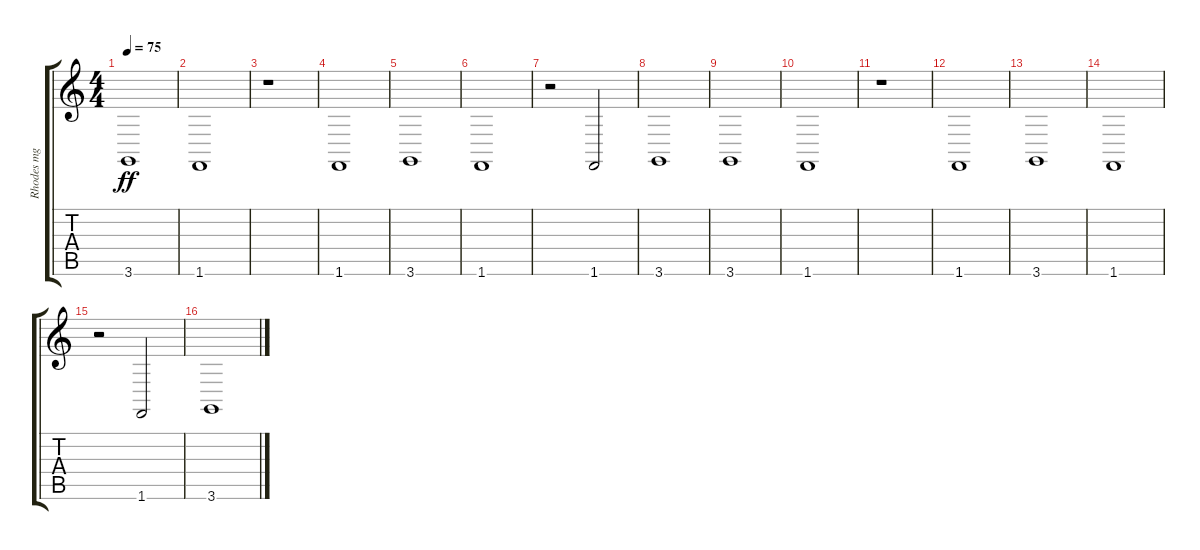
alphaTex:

\track ("Rhodes mg" "Rhodes mg") {instrument acousticgrandpiano}
\staff {score tabs}
\tuning (E4 B3 G3 D3 A2 E2) {hide}
\ts (4 4)
\tempo 75
\clef g2
\ks c
3.6.1{dy ff instrument acousticgrandpiano} |
1.6.1 |
r.1 |
1.6.1 |
3.6.1 |
1.6.1 |
r.2 1.6.2 |
3.6.1 |
3.6.1 |
1.6.1 |
r.1 |
1.6.1 |
3.6.1 |
1.6.1 |
r.2 1.6.2 |
3.6.1
